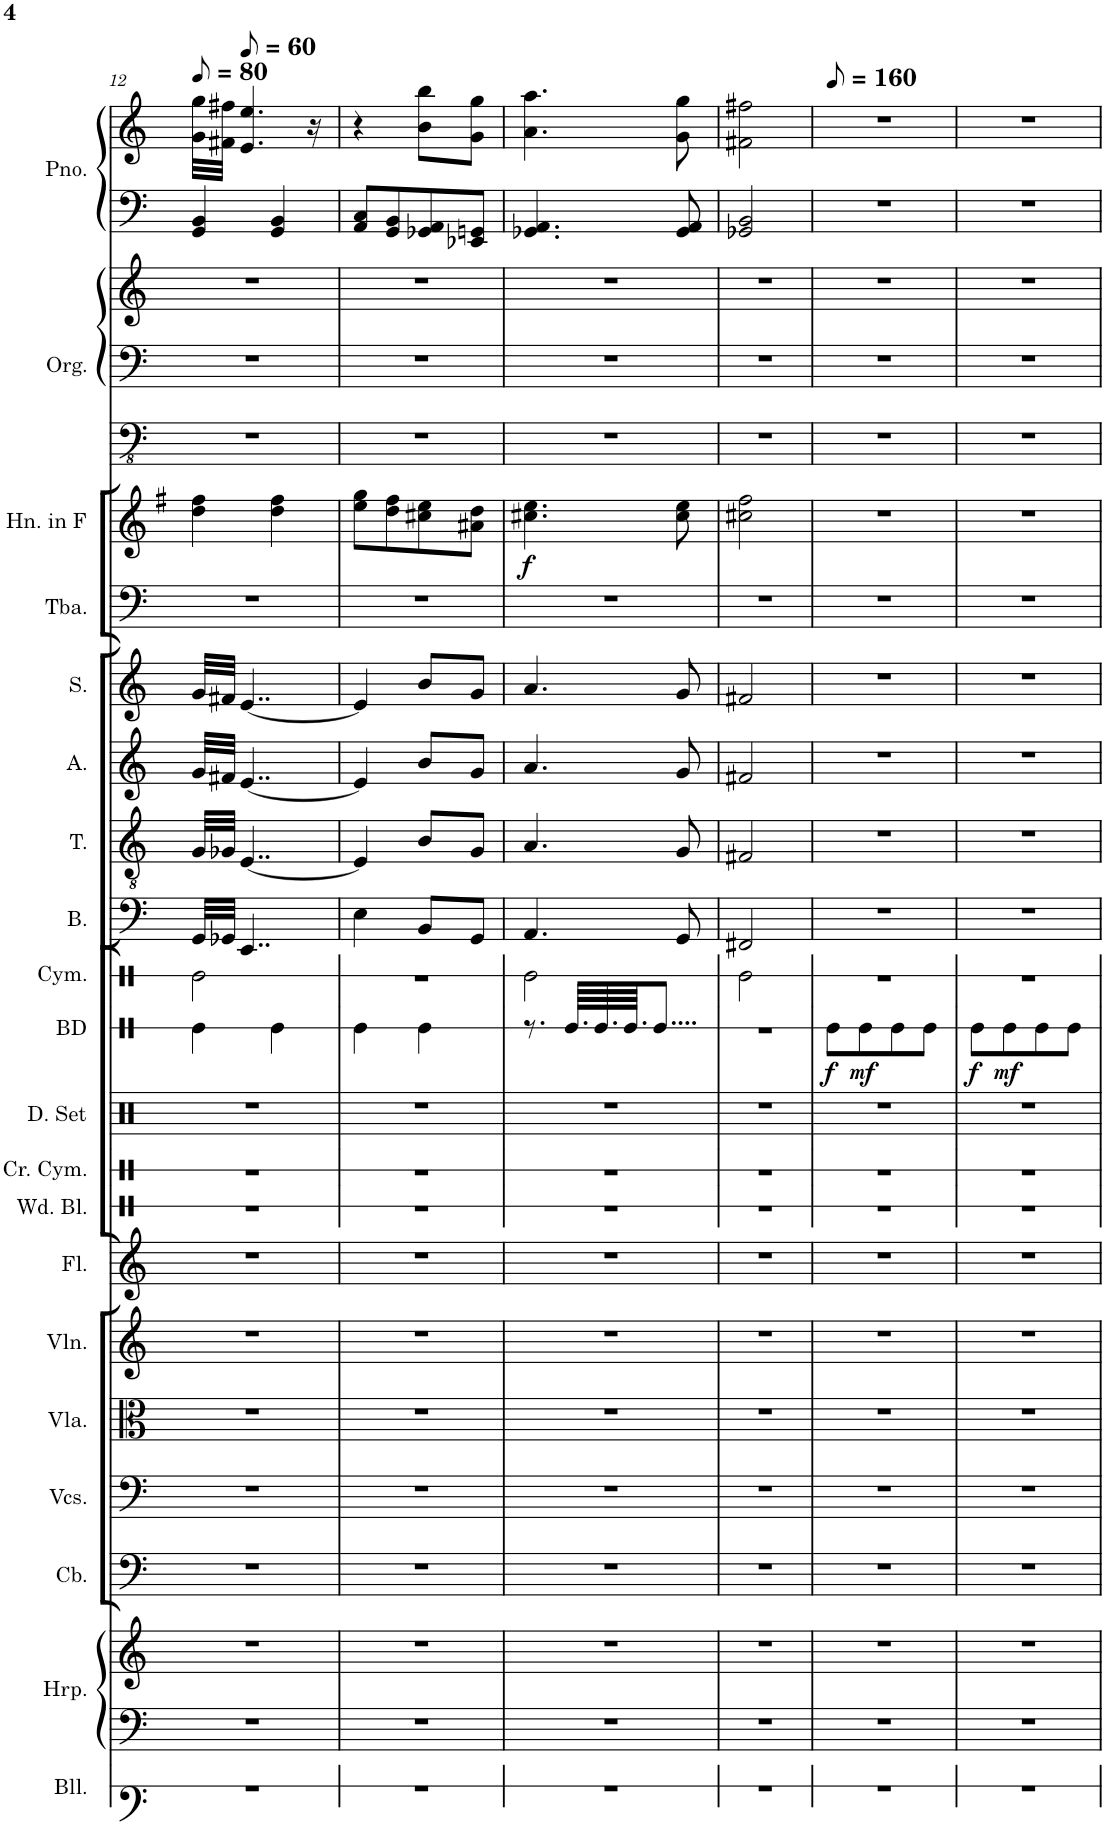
**kern	**kern	**kern	**kern	**kern	**kern	**kern	**kern	**kern	**kern	**kern	**dynam	**kern	**kern	**kern	**kern	**kern	**kern	**kern	**dynam	**kern	**kern	**kern	**kern	**kern
*part19	*part18	*part18	*part17	*part16	*part15	*part14	*part13	*part12	*part11	*part10	*part10	*part9	*part8	*part7	*part6	*part5	*part4	*part3	*part3	*part2	*part2	*part2	*part1	*part1
*staff23	*staff22	*staff21	*staff20	*staff19	*staff18	*staff17	*staff16	*staff15	*staff14	*staff13	*staff13	*staff12	*staff11	*staff10	*staff9	*staff8	*staff7	*staff6	*staff6	*staff5	*staff4	*staff3	*staff2	*staff1
*I"Bells	*I"Harp	*	*I"Contrabass	*I"Violoncellos	*I"Viola	*I"Violin	*I"Flute	*I"Crash Cymbal	*I"Drumset	*I"Bass Drum	*	*I"Cymbal	*I"Bass	*I"Tenor	*I"Alto	*I"Soprano	*I"Tuba	*I"Horn in F	*	*I"Pipe Organ	*	*	*I"Piano	*
*I'Bll.	*I'Hrp.	*	*I'Cb.	*I'Vcs.	*I'Vla.	*I'Vln.	*I'Fl.	*I'Cr. Cym.	*I'D. Set	*I'BD	*	*I'Cym.	*I'B.	*I'T.	*I'A.	*I'S.	*I'Tba.	*I'Hn. in F	*	*I'Org.	*	*	*I'Pno.	*
!!LO:PB:g=z
*clefF4	*clefF4	*clefG2	*clefF4	*clefF4	*clefC3	*clefG2	*clefG2	*clefX	*clefX	*clefX	*	*clefX	*clefF4	*clefGv2	*clefG2	*clefG2	*clefF4	*clefG2	*	*clefFv4	*clefF4	*clefG2	*clefF4	*clefG2
*	*	*	*Trd7c12	*	*	*	*	*	*	*	*	*	*	*	*	*	*	*Trd4c7	*	*	*	*	*	*
*k[]	*k[]	*k[]	*k[]	*k[]	*k[]	*k[]	*k[]	*k[]	*k[]	*k[]	*	*k[]	*k[]	*k[]	*k[]	*k[]	*k[]	*k[f#]	*	*k[]	*k[]	*k[]	*k[]	*k[]
*M4/8	*M4/8	*M4/8	*M4/8	*M4/8	*M4/8	*M4/8	*M4/8	*M4/8	*M4/8	*M4/8	*	*M4/8	*M4/8	*M4/8	*M4/8	*M4/8	*M4/8	*M4/8	*	*M4/8	*M4/8	*M4/8	*M4/8	*M4/8
*MM40	*MM40	*MM40	*MM40	*MM40	*MM40	*MM40	*MM40	*MM40	*MM40	*MM40	*	*MM40	*MM40	*MM40	*MM40	*MM40	*MM40	*MM40	*	*MM40	*MM40	*MM40	*MM40	*MM40
=12	=12	=12	=12	=12	=12	=12	=12	=12	=12	=12	=12	=12	=12	=12	=12	=12	=12	=12	=12	=12	=12	=12	=12	=12
2r	2r	2r	2r	2r	2r	2r	2r	2r	2r	4Re\	.	2Re\	32GG/LLL	32G/LLL	32g/LLL	32g/LLL	2r	4dd\ 4ff#\	.	2r	2r	2r	4GG/ 4BB/	32g\ 32gg\LLL
.	.	.	.	.	.	.	.	.	.	.	.	.	32GG-X/JJJ	32G-X/JJJ	32f#X/JJJ	32f#X/JJJ	.	.	.	.	.	.	.	32f#X\ 32ff#X\JJJ
*	*	*	*	*	*	*	*	*	*	*	*	*	*	*	*	*	*	*	*	*	*	*	*	*MM30
.	.	.	.	.	.	.	.	.	.	.	.	.	4..EE/	[4..E/	[4..e/	[4..e/	.	.	.	.	.	.	.	4.e/ 4.ee/
.	.	.	.	.	.	.	.	.	.	4Re\	.	.	.	.	.	.	.	4dd\ 4ff#\	.	.	.	.	4GG/ 4BB/	.
.	.	.	.	.	.	.	.	.	.	.	.	.	.	.	.	.	.	.	.	.	.	.	.	16r
=13	=13	=13	=13	=13	=13	=13	=13	=13	=13	=13	=13	=13	=13	=13	=13	=13	=13	=13	=13	=13	=13	=13	=13	=13
2r	2r	2r	2r	2r	2r	2r	2r	2r	2r	4Re\	.	2r	4E\	4E/]	4e/]	4e/]	2r	8ee\ 8gg\L	.	2r	2r	2r	8AA/ 8C/L	4r
.	.	.	.	.	.	.	.	.	.	.	.	.	.	.	.	.	.	8dd\ 8ff#\	.	.	.	.	8GG/ 8BB/	.
.	.	.	.	.	.	.	.	.	.	4Re\	.	.	8BB/L	8B/L	8b/L	8b/L	.	8cc#X\ 8ee\	.	.	.	.	8GG-X/ 8AA/	8b\ 8bb\L
.	.	.	.	.	.	.	.	.	.	.	.	.	8GG/J	8G/J	8g/J	8g/J	.	8a#X\ 8dd\J	.	.	.	.	8EE-X/ 8GGn/J	8g\ 8gg\J
=14	=14	=14	=14	=14	=14	=14	=14	=14	=14	=14	=14	=14	=14	=14	=14	=14	=14	=14	=14	=14	=14	=14	=14	=14
!	!	!	!	!	!	!	!	!	!	!	!	!	!	!	!	!	!	!	!LO:DY:b	!	!	!	!	!
2r	2r	2r	2r	2r	2r	2r	2r	2r	2r	8.r	.	2Re\	4.AA/	4.A/	4.a/	4.a/	2r	4.cc#X\ 4.ee\	f	2r	2r	2r	4.GG-X/ 4.AA/	4.a\ 4.aa\
.	.	.	.	.	.	.	.	.	.	64.Re/LLLL	.	.	.	.	.	.	.	.	.	.	.	.	.	.
.	.	.	.	.	.	.	.	.	.	64.Re/	.	.	.	.	.	.	.	.	.	.	.	.	.	.
.	.	.	.	.	.	.	.	.	.	64.Re/JJJ	.	.	.	.	.	.	.	.	.	.	.	.	.	.
.	.	.	.	.	.	.	.	.	.	128%31Re/J	.	.	.	.	.	.	.	.	.	.	.	.	.	.
.	.	.	.	.	.	.	.	.	.	.	.	.	8GG/	8G/	8g/	8g/	.	8cc#\ 8ee\	.	.	.	.	8GG-/ 8AA/	8g\ 8gg\
=15	=15	=15	=15	=15	=15	=15	=15	=15	=15	=15	=15	=15	=15	=15	=15	=15	=15	=15	=15	=15	=15	=15	=15	=15
2r	2r	2r	2r	2r	2r	2r	2r	2r	2r	2r	.	2Re\	2FF#X/	2F#X/	2f#X/	2f#X/	2r	2cc#X\ 2ff#\	.	2r	2r	2r	2GG-X/ 2BB/	2f#X\ 2ff#X\
=16	=16	=16	=16	=16	=16	=16	=16	=16	=16	=16	=16	=16	=16	=16	=16	=16	=16	=16	=16	=16	=16	=16	=16	=16
*	*	*	*	*	*	*	*	*	*	*	*	*	*	*	*	*	*	*	*	*	*	*	*	*MM80
!	!	!	!	!	!	!	!	!	!	!	!LO:DY:b	!	!	!	!	!	!	!	!	!	!	!	!	!
2r	2r	2r	2r	2r	2r	2r	2r	2r	2r	8Re\L	f	2r	2r	2r	2r	2r	2r	2r	.	2r	2r	2r	2r	2r
!	!	!	!	!	!	!	!	!	!	!	!LO:DY:b	!	!	!	!	!	!	!	!	!	!	!	!	!
.	.	.	.	.	.	.	.	.	.	8Re\	mf	.	.	.	.	.	.	.	.	.	.	.	.	.
.	.	.	.	.	.	.	.	.	.	8Re\	.	.	.	.	.	.	.	.	.	.	.	.	.	.
.	.	.	.	.	.	.	.	.	.	8Re\J	.	.	.	.	.	.	.	.	.	.	.	.	.	.
=17	=17	=17	=17	=17	=17	=17	=17	=17	=17	=17	=17	=17	=17	=17	=17	=17	=17	=17	=17	=17	=17	=17	=17	=17
!	!	!	!	!	!	!	!	!	!	!	!LO:DY:b	!	!	!	!	!	!	!	!	!	!	!	!	!
2r	2r	2r	2r	2r	2r	2r	2r	2r	2r	8Re\L	f	2r	2r	2r	2r	2r	2r	2r	.	2r	2r	2r	2r	2r
!	!	!	!	!	!	!	!	!	!	!	!LO:DY:b	!	!	!	!	!	!	!	!	!	!	!	!	!
.	.	.	.	.	.	.	.	.	.	8Re\	mf	.	.	.	.	.	.	.	.	.	.	.	.	.
.	.	.	.	.	.	.	.	.	.	8Re\	.	.	.	.	.	.	.	.	.	.	.	.	.	.
.	.	.	.	.	.	.	.	.	.	8Re\J	.	.	.	.	.	.	.	.	.	.	.	.	.	.
=	=	=	=	=	=	=	=	=	=	=	=	=	=	=	=	=	=	=	=	=	=	=	=	=
*-	*-	*-	*-	*-	*-	*-	*-	*-	*-	*-	*-	*-	*-	*-	*-	*-	*-	*-	*-	*-	*-	*-	*-	*-
